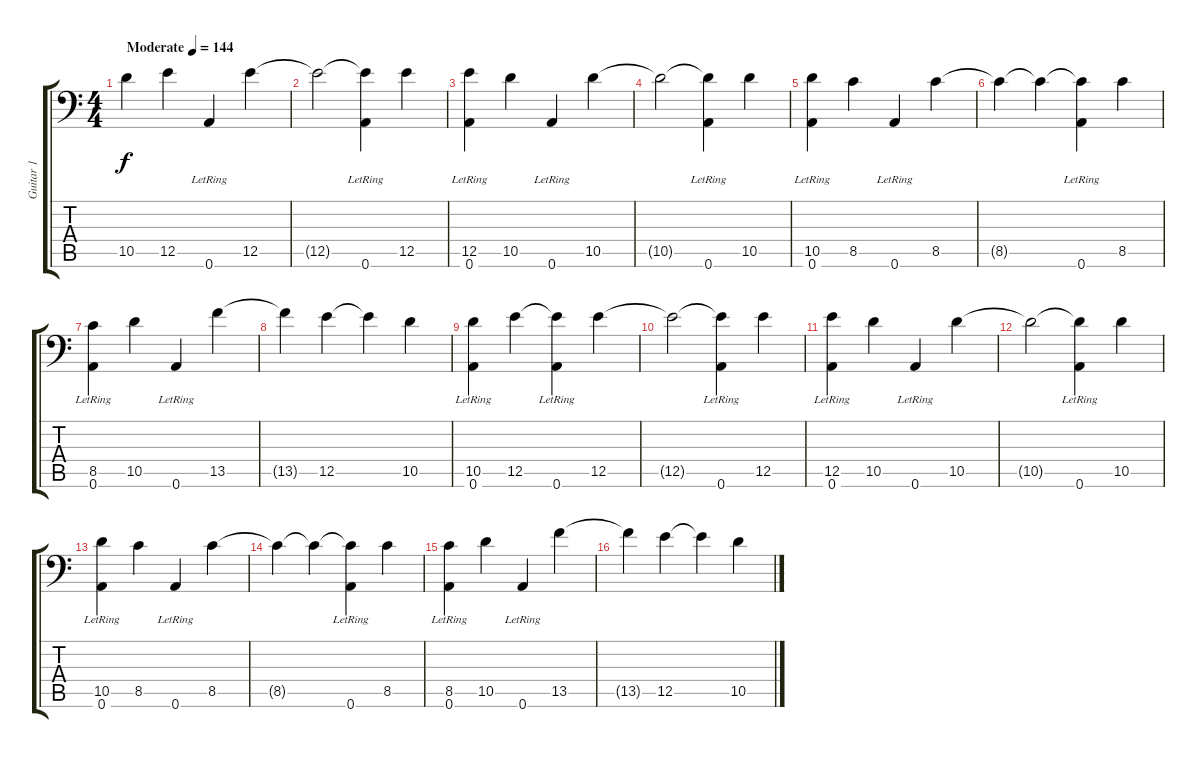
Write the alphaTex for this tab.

\track ("Guitar 1" "Guitar 1") {instrument electricguitarjazz}
\staff {score tabs}
\tuning (B3 Gb3 D3 A2 E2 A1) {hide}
\ts (4 4)
\tempo (144 "Moderate")
\clef f4
\ks c
10.5.4{dy f volume 1 instrument electricguitarjazz} 12.5.4 0.6{lr}.4{volume 7} 12.5.4 |
12.5{t}.2 (12.5{t} 0.6{lr}).4 12.5.4 |
(12.5 0.6{lr}).4 10.5.4 0.6{lr}.4 10.5.4 |
10.5{t}.2 (10.5{t} 0.6{lr}).4 10.5.4 |
(10.5 0.6{lr}).4 8.5.4 0.6{lr}.4 8.5.4{volume 9} |
8.5{t}.4 8.5{t}.4 (8.5{t} 0.6{lr}).4 8.5.4 |
(8.5 0.6{lr}).4 10.5.4 0.6{lr}.4 13.5.4 |
13.5{t}.4 12.5.4 12.5{t}.4 10.5.4 |
(10.5 0.6{lr}).4 12.5.4 (12.5{t} 0.6{lr}).4 12.5.4 |
12.5{t}.2{volume 13} (12.5{t} 0.6{lr}).4 12.5.4 |
(12.5 0.6{lr}).4 10.5.4 0.6{lr}.4 10.5.4 |
10.5{t}.2 (10.5{t} 0.6{lr}).4 10.5.4 |
(10.5 0.6{lr}).4 8.5.4 0.6{lr}.4 8.5.4 |
8.5{t}.4 8.5{t}.4 (8.5{t} 0.6{lr}).4 8.5.4 |
(8.5 0.6{lr}).4 10.5.4 0.6{lr}.4 13.5.4 |
13.5{t}.4 12.5.4 12.5{t}.4 10.5.4
